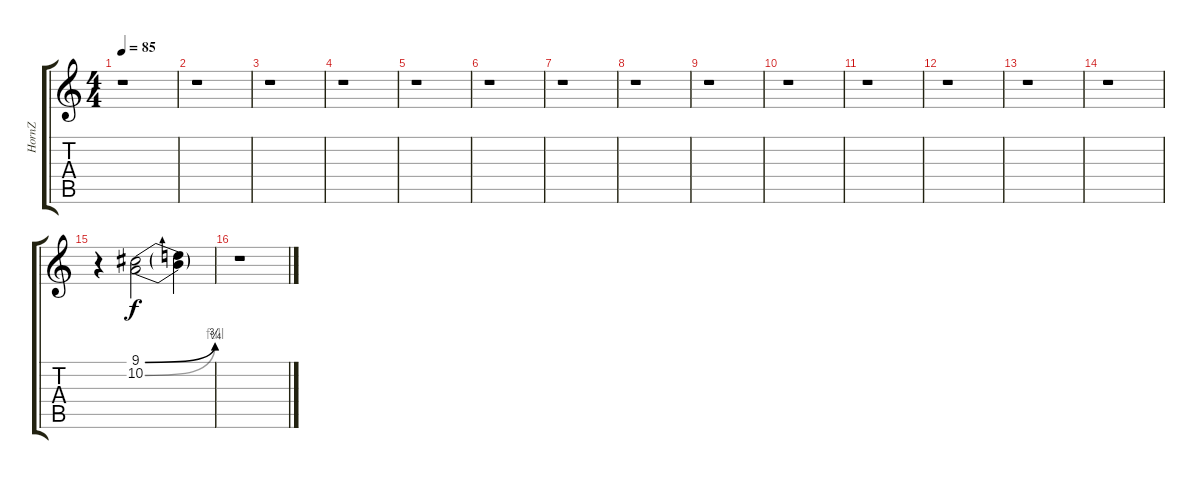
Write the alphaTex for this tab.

\track ("HornZ" "HornZ") {instrument trumpet}
\staff {score tabs}
\tuning (E4 B3 G3 D3 A2 E2) {hide}
\ts (4 4)
\tempo 85
\clef g2
\ks c
r.1{dy f} |
r.1 |
r.1 |
r.1 |
r.1 |
r.1 |
r.1 |
r.1 |
r.1 |
r.1 |
r.1 |
r.1 |
r.1 |
r.1 |
r.4 (9.1{be (bend 0 0 60 3)} 10.2{be (bend 0 0 60 4)}).2 (9.1{t} 10.2{t}).4 |
r.1
